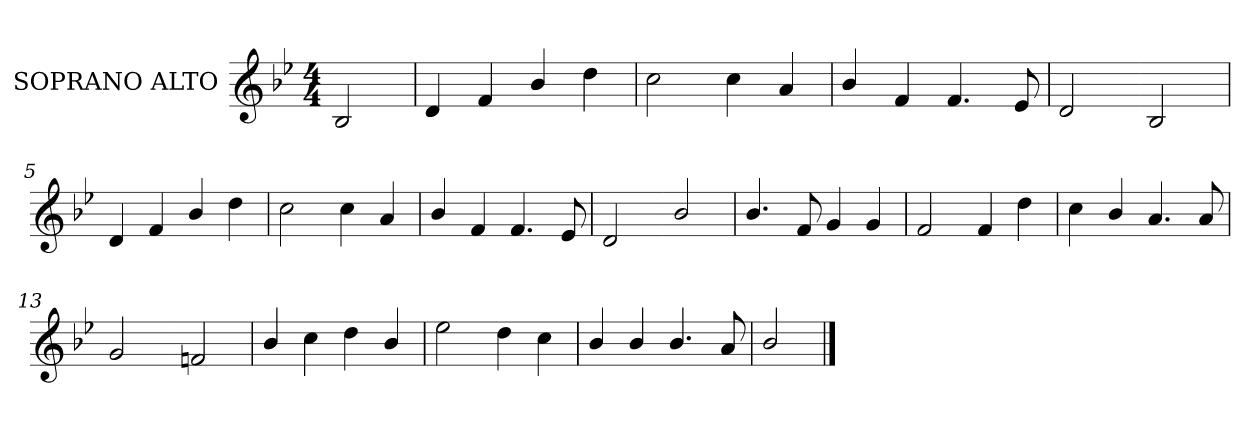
**kern
*part1
*staff1
*I"SOPRANO ALTO
*I'S. A.
!!LO:PB:g=z
*clefG2
*k[b-e-]
*B-:
*M4/4
=
2B-i/
=
4di/
4fi/
4b-i/
4ddi\
=1
2cci\
4cci\
4ai/
=2
4b-i/
4fi/
4.fi/
8e-i/
=3
2di/
!!LO:LB:g=z
=4-
2B-i/
=5
4di/
4fi/
4b-i/
4ddi\
=6
2cci\
4cci\
4ai/
=7
4b-i/
4fi/
4.fi/
8e-i/
=8
2di/
!!LO:LB:g=z
=9-
2b-i/
=10
4.b-i/
8fi/
4gi/
4gi/
=11
2fi/
4fi/
4ddi\
=12
4cci\
4b-i/
4.ai/
8ai/
=13
2gi/
!!LO:LB:g=z
=14-
2fni/
=15
4b-i/
4cci\
4ddi\
4b-i/
=16
2ee-i\
4ddi\
4cci\
=17
4b-i/
4b-i/
4.b-i/
8ai/
=18
2b-i/
==
*-
